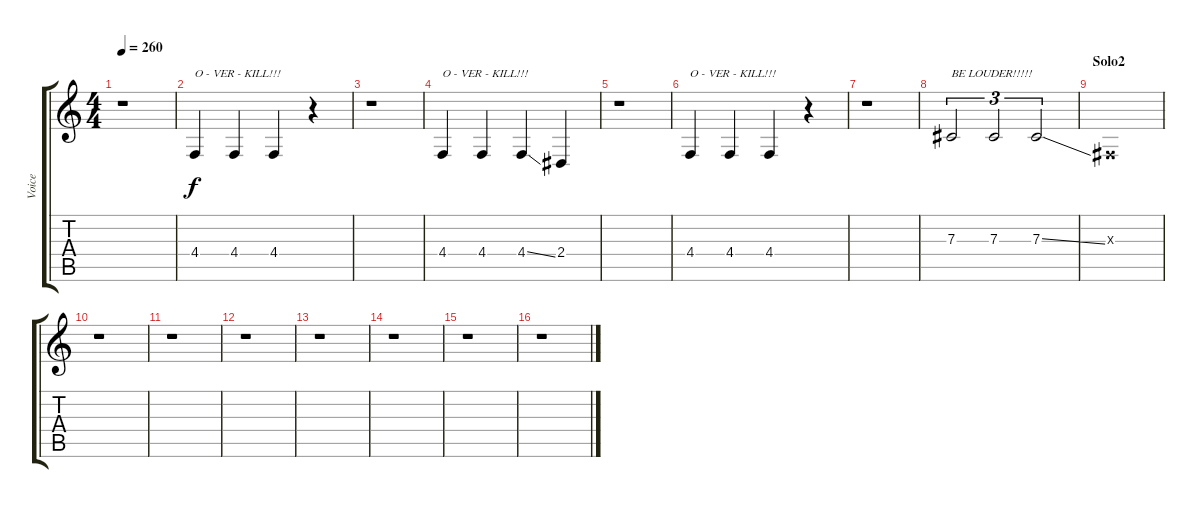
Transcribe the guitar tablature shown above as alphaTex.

\track ("Voice" "Voice") {instrument cello}
\staff {score tabs}
\tuning (Eb4 Bb3 Gb3 Db3 Ab2 Eb2) {hide}
\ts (4 4)
\tempo 260
\clef g2
\ks c
r.1{dy f} |
4.4.4{txt "O - VER - KILL!!!"} 4.4.4 4.4.4 r.4 |
r.1 |
4.4.4{txt "O - VER - KILL!!!"} 4.4.4 4.4{ss}.4 2.4.4 |
r.1 |
4.4.4{txt "O - VER - KILL!!!"} 4.4.4 4.4.4 r.4 |
r.1 |
7.3.2{tu (3 2) txt "BE LOUDER!!!!!"} 7.3.2{tu (3 2)} 7.3{ss}.2{tu (3 2)} |
\section ("" "Solo2")
0.3{x}.1 |
r.1 |
r.1 |
r.1 |
r.1 |
r.1 |
r.1 |
r.1
